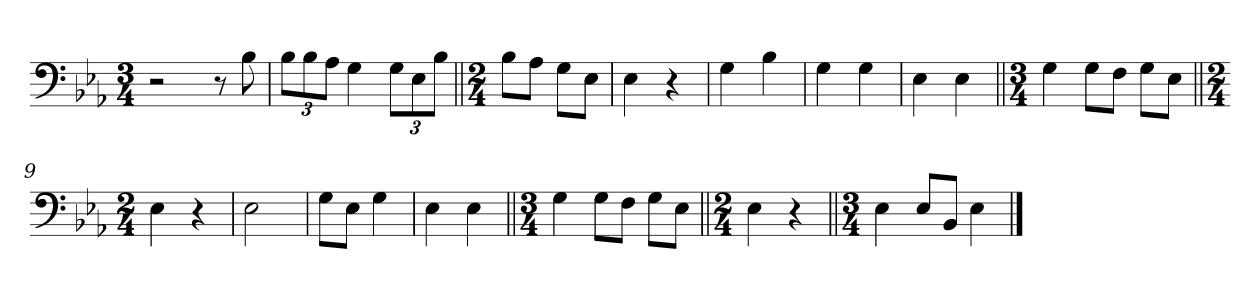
**kern
*part1
*staff1
*clefF4
*k[b-e-a-]
*M3/4
=1
2r
8r
8B-\
=2
12B-\L
12B-\
12A-\J
4G\
12G\L
12E-\
12B-\J
=3||
*M2/4
8B-\L
8A-\J
8G\L
8E-\J
=4
4E-\
4r
=5
4G\
4B-\
=6
4G\
4G\
=7
4E-\
4E-\
=8||
*M3/4
4G\
8G\L
8F\J
8G\L
8E-\J
=9||
*M2/4
4E-\
4r
=10
2E-\
=11
8G\L
8E-\J
4G\
=12
4E-\
4E-\
=13||
*M3/4
4G\
8G\L
8F\J
8G\L
8E-\J
=14||
*M2/4
4E-\
4r
=15||
*M3/4
4E-\
8E-/L
8BB-/J
4E-\
==
*-
